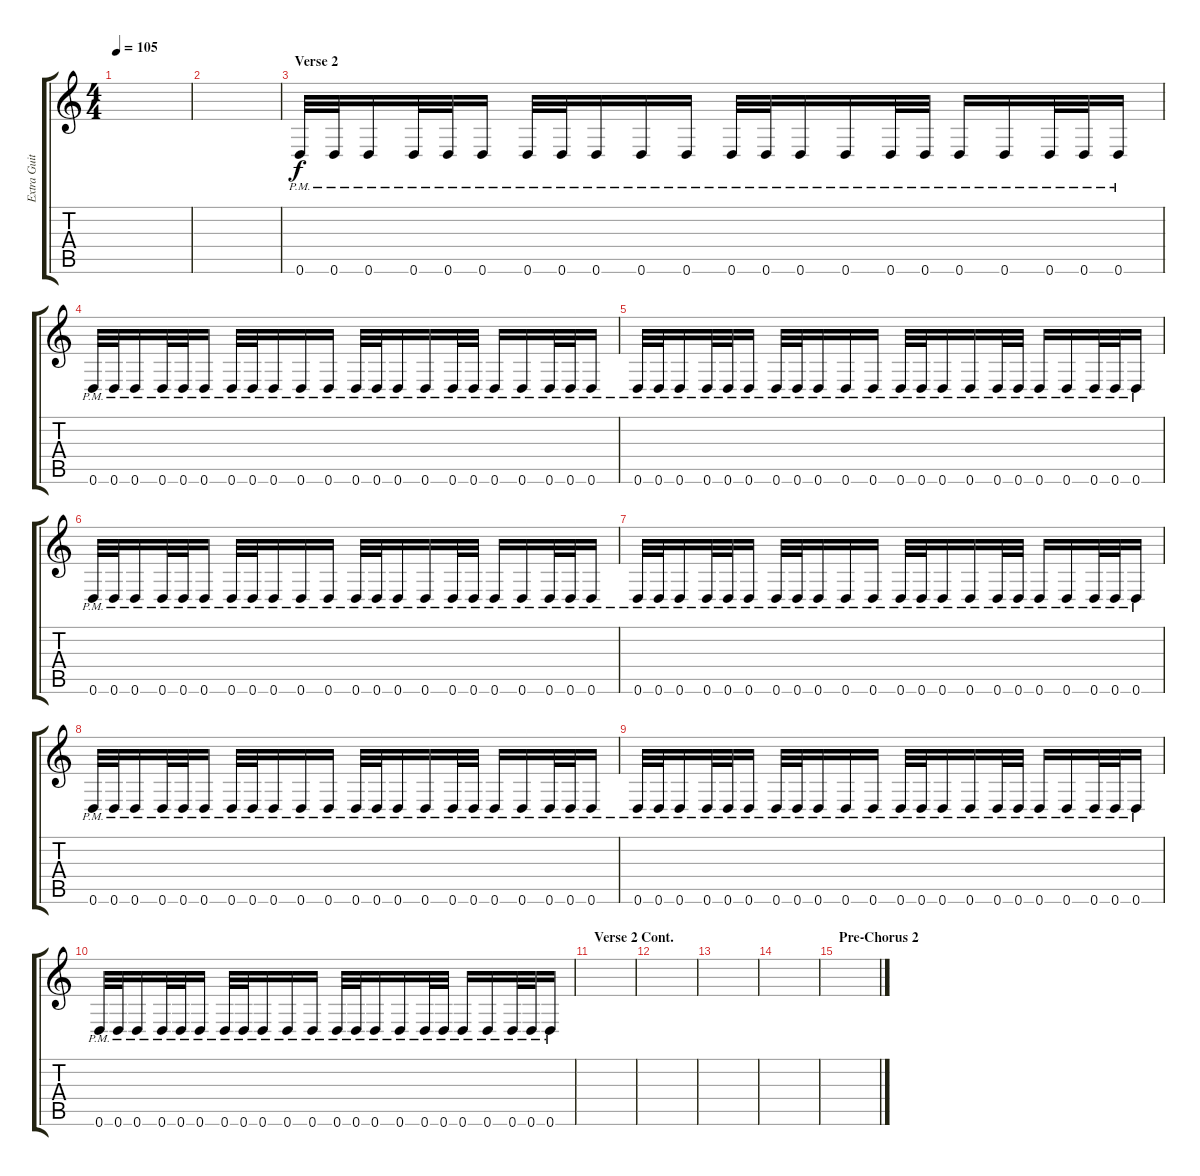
\track ("Extra Guitar 1" "Extra Guit") {instrument overdrivenguitar}
\staff {score tabs}
\tuning (E4 B3 G3 D3 A2 D2) {hide}
\ts (4 4)
\tempo 105
\clef g2
\ks c
|
|
\section ("" "Verse 2")
0.6{pm}.32 0.6{pm}.32 0.6{pm}.16 0.6{pm}.32 0.6{pm}.32 0.6{pm}.16 0.6{pm}.32 0.6{pm}.32 0.6{pm}.16 0.6{pm}.16 0.6{pm}.16 0.6{pm}.32 0.6{pm}.32 0.6{pm}.16 0.6{pm}.16 0.6{pm}.32 0.6{pm}.32 0.6{pm}.16 0.6{pm}.16 0.6{pm}.32 0.6{pm}.32 0.6{pm}.16 |
0.6{pm}.32 0.6{pm}.32 0.6{pm}.16 0.6{pm}.32 0.6{pm}.32 0.6{pm}.16 0.6{pm}.32 0.6{pm}.32 0.6{pm}.16 0.6{pm}.16 0.6{pm}.16 0.6{pm}.32 0.6{pm}.32 0.6{pm}.16 0.6{pm}.16 0.6{pm}.32 0.6{pm}.32 0.6{pm}.16 0.6{pm}.16 0.6{pm}.32 0.6{pm}.32 0.6{pm}.16 |
0.6{pm}.32 0.6{pm}.32 0.6{pm}.16 0.6{pm}.32 0.6{pm}.32 0.6{pm}.16 0.6{pm}.32 0.6{pm}.32 0.6{pm}.16 0.6{pm}.16 0.6{pm}.16 0.6{pm}.32 0.6{pm}.32 0.6{pm}.16 0.6{pm}.16 0.6{pm}.32 0.6{pm}.32 0.6{pm}.16 0.6{pm}.16 0.6{pm}.32 0.6{pm}.32 0.6{pm}.16 |
0.6{pm}.32 0.6{pm}.32 0.6{pm}.16 0.6{pm}.32 0.6{pm}.32 0.6{pm}.16 0.6{pm}.32 0.6{pm}.32 0.6{pm}.16 0.6{pm}.16 0.6{pm}.16 0.6{pm}.32 0.6{pm}.32 0.6{pm}.16 0.6{pm}.16 0.6{pm}.32 0.6{pm}.32 0.6{pm}.16 0.6{pm}.16 0.6{pm}.32 0.6{pm}.32 0.6{pm}.16 |
0.6{pm}.32 0.6{pm}.32 0.6{pm}.16 0.6{pm}.32 0.6{pm}.32 0.6{pm}.16 0.6{pm}.32 0.6{pm}.32 0.6{pm}.16 0.6{pm}.16 0.6{pm}.16 0.6{pm}.32 0.6{pm}.32 0.6{pm}.16 0.6{pm}.16 0.6{pm}.32 0.6{pm}.32 0.6{pm}.16 0.6{pm}.16 0.6{pm}.32 0.6{pm}.32 0.6{pm}.16 |
0.6{pm}.32 0.6{pm}.32 0.6{pm}.16 0.6{pm}.32 0.6{pm}.32 0.6{pm}.16 0.6{pm}.32 0.6{pm}.32 0.6{pm}.16 0.6{pm}.16 0.6{pm}.16 0.6{pm}.32 0.6{pm}.32 0.6{pm}.16 0.6{pm}.16 0.6{pm}.32 0.6{pm}.32 0.6{pm}.16 0.6{pm}.16 0.6{pm}.32 0.6{pm}.32 0.6{pm}.16 |
0.6{pm}.32 0.6{pm}.32 0.6{pm}.16 0.6{pm}.32 0.6{pm}.32 0.6{pm}.16 0.6{pm}.32 0.6{pm}.32 0.6{pm}.16 0.6{pm}.16 0.6{pm}.16 0.6{pm}.32 0.6{pm}.32 0.6{pm}.16 0.6{pm}.16 0.6{pm}.32 0.6{pm}.32 0.6{pm}.16 0.6{pm}.16 0.6{pm}.32 0.6{pm}.32 0.6{pm}.16 |
0.6{pm}.32 0.6{pm}.32 0.6{pm}.16 0.6{pm}.32 0.6{pm}.32 0.6{pm}.16 0.6{pm}.32 0.6{pm}.32 0.6{pm}.16 0.6{pm}.16 0.6{pm}.16 0.6{pm}.32 0.6{pm}.32 0.6{pm}.16 0.6{pm}.16 0.6{pm}.32 0.6{pm}.32 0.6{pm}.16 0.6{pm}.16 0.6{pm}.32 0.6{pm}.32 0.6{pm}.16 |
\section ("" "Verse 2 Cont.")
|
|
|
|
\section ("" "Pre-Chorus 2")
